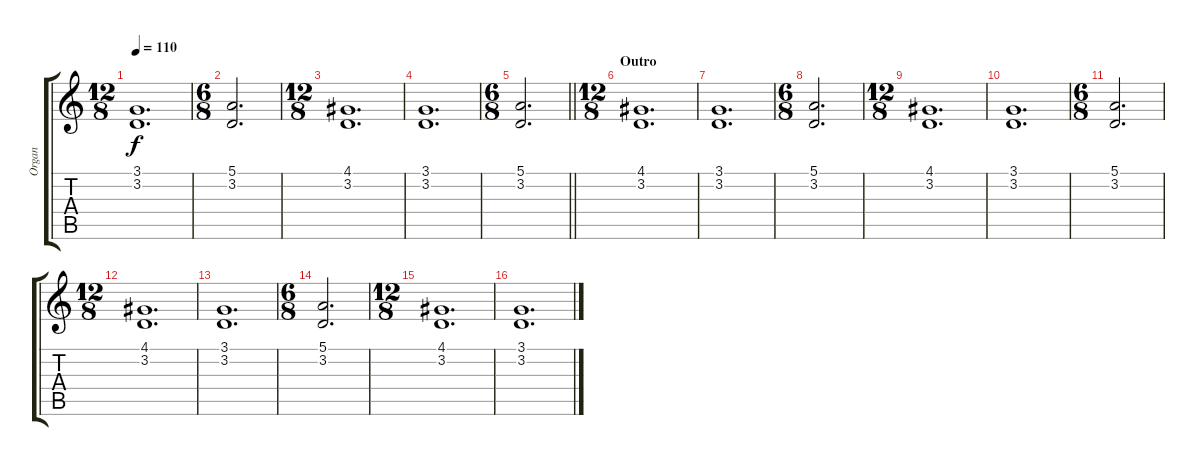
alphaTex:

\track ("Organ" "Organ") {instrument drawbarorgan}
\staff {score tabs}
\tuning (E4 B3 G3 D3 A2 E2) {hide}
\ts (12 8)
\tempo 110
\clef g2
\ks c
(3.1 3.2).1{d dy f} |
\ts (6 8)
(5.1 3.2).2{d} |
\ts (12 8)
(4.1 3.2).1{d} |
(3.1 3.2).1{d} |
\ts (6 8)
\barLineRight lightlight
(5.1 3.2).2{d} |
\ts (12 8)
\section ("" "Outro")
(4.1 3.2).1{d} |
(3.1 3.2).1{d} |
\ts (6 8)
(5.1 3.2).2{d} |
\ts (12 8)
(4.1 3.2).1{d} |
(3.1 3.2).1{d} |
\ts (6 8)
(5.1 3.2).2{d} |
\ts (12 8)
(4.1 3.2).1{d} |
(3.1 3.2).1{d} |
\ts (6 8)
(5.1 3.2).2{d} |
\ts (12 8)
(4.1 3.2).1{d} |
(3.1 3.2).1{d}
